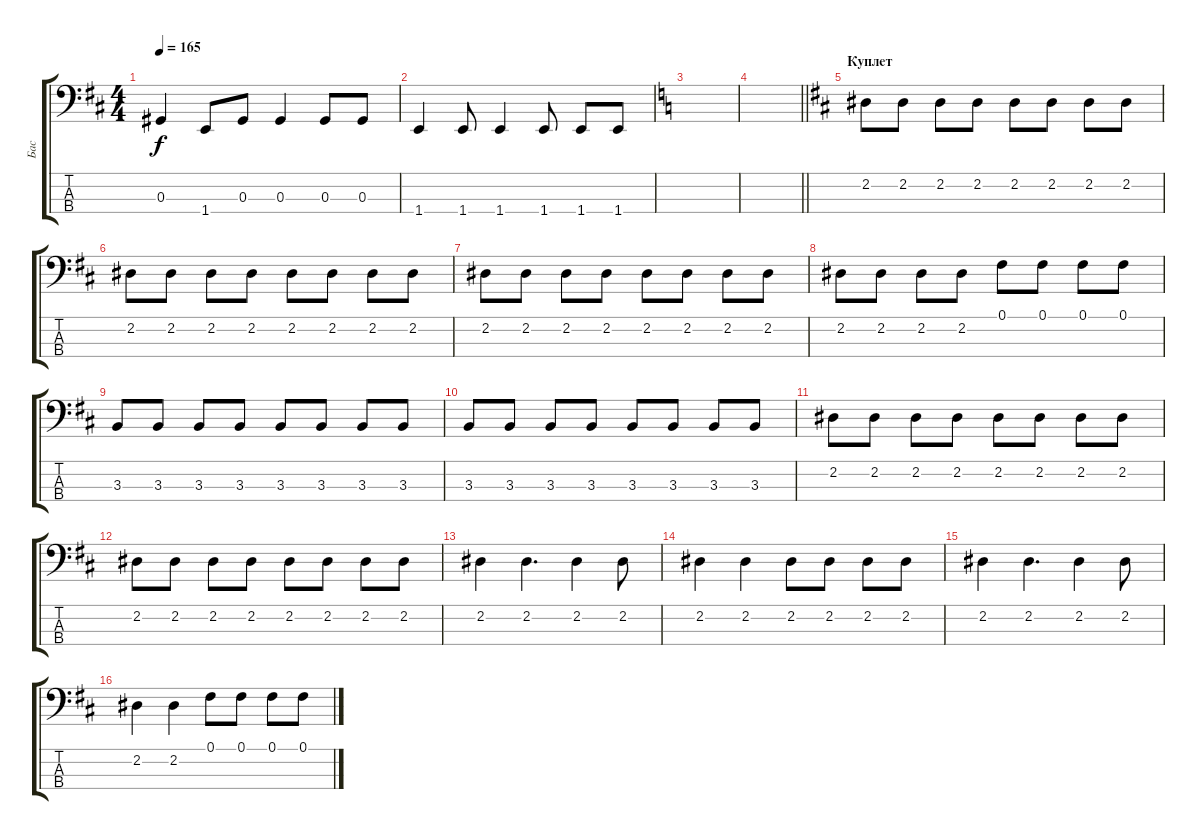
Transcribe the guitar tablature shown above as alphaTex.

\track ("Бас" "Бас") {instrument electricbassfinger}
\staff {score tabs}
\tuning (Gb2 Db2 Ab1 Eb1) {hide}
\ts (4 4)
\tempo 165
\clef f4
\ks bminor
0.3.4{dy f} 1.4.8 0.3.8 0.3.4 0.3.8 0.3.8 |
1.4.4 1.4.8 1.4.4 1.4.8 1.4.8 1.4.8 |
\ks c
|
\barLineRight lightlight
|
\section ("" "Куплет")
\ks bminor
2.2.8 2.2.8 2.2.8 2.2.8 2.2.8 2.2.8 2.2.8 2.2.8 |
2.2.8 2.2.8 2.2.8 2.2.8 2.2.8 2.2.8 2.2.8 2.2.8 |
2.2.8 2.2.8 2.2.8 2.2.8 2.2.8 2.2.8 2.2.8 2.2.8 |
2.2.8 2.2.8 2.2.8 2.2.8 0.1.8 0.1.8 0.1.8 0.1.8 |
3.3.8 3.3.8 3.3.8 3.3.8 3.3.8 3.3.8 3.3.8 3.3.8 |
3.3.8 3.3.8 3.3.8 3.3.8 3.3.8 3.3.8 3.3.8 3.3.8 |
2.2.8 2.2.8 2.2.8 2.2.8 2.2.8 2.2.8 2.2.8 2.2.8 |
2.2.8 2.2.8 2.2.8 2.2.8 2.2.8 2.2.8 2.2.8 2.2.8 |
2.2.4 2.2.4{d} 2.2.4 2.2.8 |
2.2.4 2.2.4 2.2.8 2.2.8 2.2.8 2.2.8 |
2.2.4 2.2.4{d} 2.2.4 2.2.8 |
2.2.4 2.2.4 0.1.8 0.1.8 0.1.8 0.1.8
